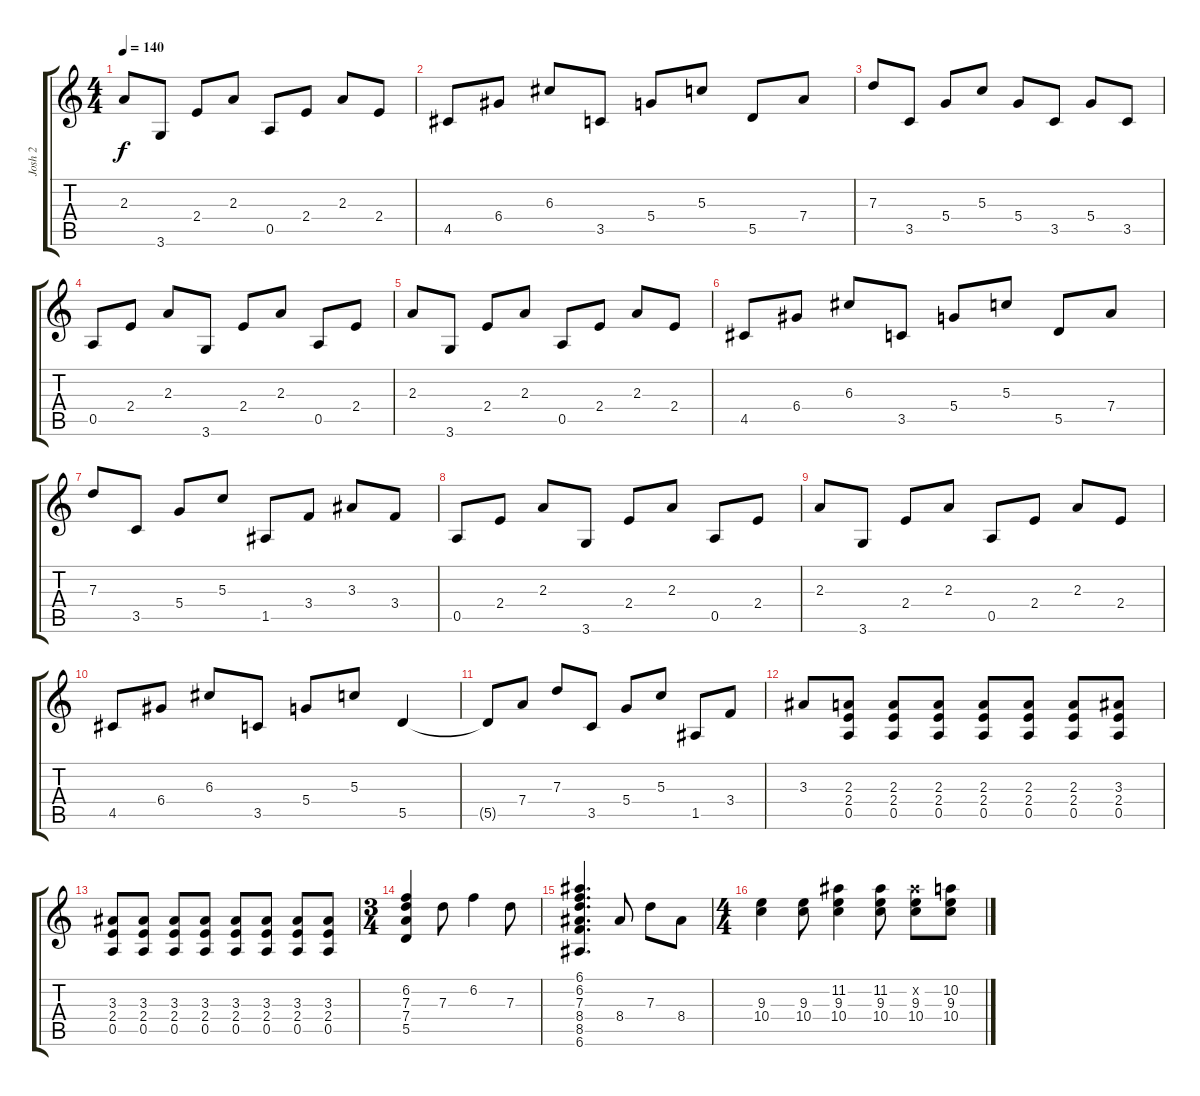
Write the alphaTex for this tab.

\track ("Josh 2" "Josh 2") {instrument electricguitarclean}
\staff {score tabs}
\tuning (E4 B3 G3 D3 A2 E2) {hide}
\ts (4 4)
\tempo 140
\clef g2
\ks c
2.3.8{dy f} 3.6.8 2.4.8 2.3.8 0.5.8 2.4.8 2.3.8 2.4.8 |
4.5.8 6.4.8 6.3.8 3.5.8 5.4.8 5.3.8 5.5.8 7.4.8 |
7.3.8 3.5.8 5.4.8 5.3.8 5.4.8 3.5.8 5.4.8 3.5.8 |
0.5.8 2.4.8 2.3.8 3.6.8 2.4.8 2.3.8 0.5.8 2.4.8 |
2.3.8 3.6.8 2.4.8 2.3.8 0.5.8 2.4.8 2.3.8 2.4.8 |
4.5.8 6.4.8 6.3.8 3.5.8 5.4.8 5.3.8 5.5.8 7.4.8 |
7.3.8 3.5.8 5.4.8 5.3.8 1.5.8 3.4.8 3.3.8 3.4.8 |
0.5.8 2.4.8 2.3.8 3.6.8 2.4.8 2.3.8 0.5.8 2.4.8 |
2.3.8 3.6.8 2.4.8 2.3.8 0.5.8 2.4.8 2.3.8 2.4.8 |
4.5.8 6.4.8 6.3.8 3.5.8 5.4.8 5.3.8 5.5.4 |
5.5{t}.8 7.4.8 7.3.8 3.5.8 5.4.8 5.3.8 1.5.8 3.4.8 |
3.3.8 (2.3 2.4 0.5).8 (2.3 2.4 0.5).8 (2.3 2.4 0.5).8 (2.3 2.4 0.5).8 (2.3 2.4 0.5).8 (2.3 2.4 0.5).8 (3.3 2.4 0.5).8 |
(3.3 2.4 0.5).8 (3.3 2.4 0.5).8 (3.3 2.4 0.5).8 (3.3 2.4 0.5).8 (3.3 2.4 0.5).8 (3.3 2.4 0.5).8 (3.3 2.4 0.5).8 (3.3 2.4 0.5).8 |
\ts (3 4)
(6.2 7.3 7.4 5.5).4 7.3.8 6.2.4 7.3.8 |
(6.1 6.2 7.3 8.4 8.5 6.6).4{d} 8.4.8 7.3.8 8.4.8 |
\ts (4 4)
(9.3 10.4).4 (9.3 10.4).8 (11.2 9.3 10.4).4 (11.2 9.3 10.4).8 (11.2{x} 9.3 10.4).8 (10.2 9.3 10.4).8
